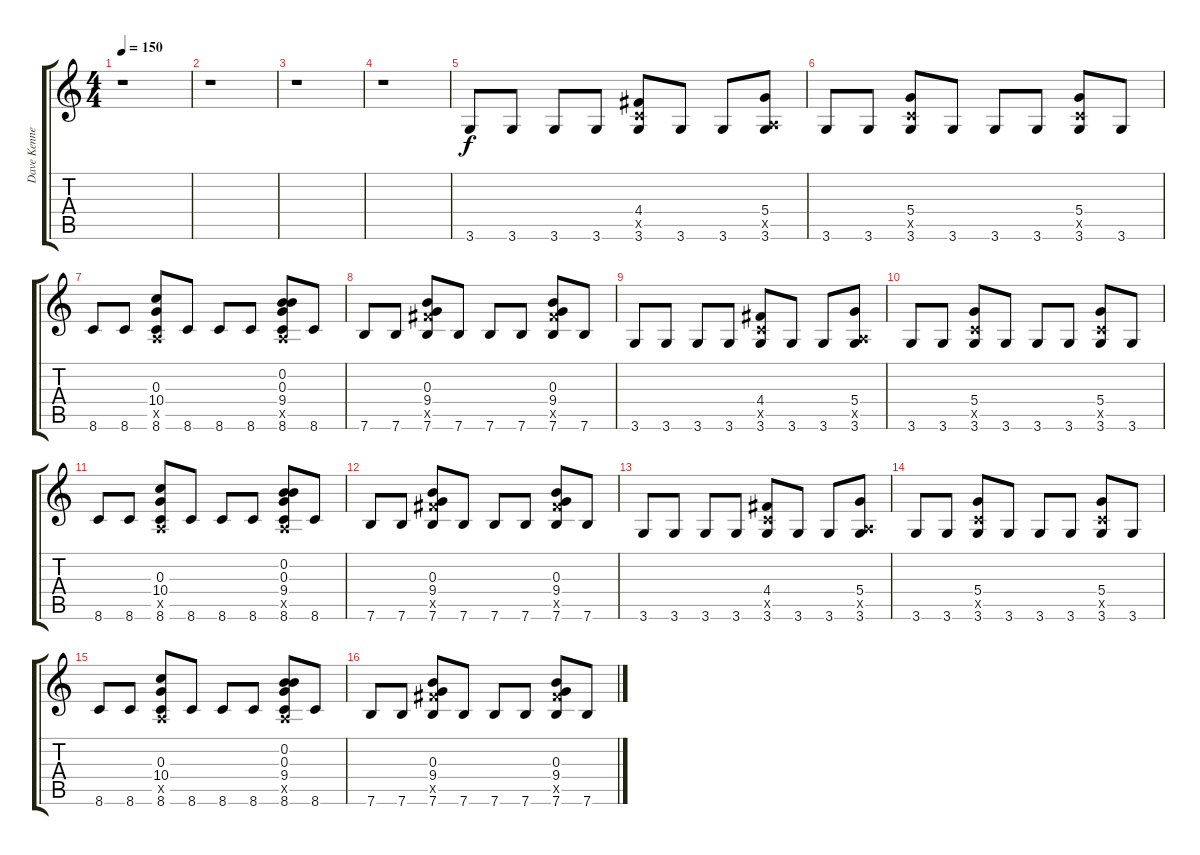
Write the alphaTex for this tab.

\track ("Dave Kennedy (Guitar)" "Dave Kenne") {instrument electricguitarclean}
\staff {score tabs}
\tuning (E4 B3 G3 D3 A2 E2) {hide}
\ts (4 4)
\tempo 150
\clef g2
\ks c
r.1{dy f instrument electricguitarclean} |
r.1 |
r.1 |
r.1 |
3.6.8 3.6.8 3.6.8 3.6.8 (4.4 3.5{x} 3.6).8 3.6.8 3.6.8 (5.4 0.5{x} 3.6).8 |
3.6.8 3.6.8 (5.4 3.5{x} 3.6).8 3.6.8 3.6.8 3.6.8 (5.4 3.5{x} 3.6).8 3.6.8 |
8.6.8 8.6.8 (0.3 10.4 0.5{x} 8.6).8 8.6.8 8.6.8 8.6.8 (0.2 0.3 9.4 0.5{x} 8.6).8 8.6.8 |
7.6.8 7.6.8 (0.3 9.4 9.5{x} 7.6).8 7.6.8 7.6.8 7.6.8 (0.3 9.4 9.5{x} 7.6).8 7.6.8 |
3.6.8 3.6.8 3.6.8 3.6.8 (4.4 3.5{x} 3.6).8 3.6.8 3.6.8 (5.4 0.5{x} 3.6).8 |
3.6.8 3.6.8 (5.4 3.5{x} 3.6).8 3.6.8 3.6.8 3.6.8 (5.4 3.5{x} 3.6).8 3.6.8 |
8.6.8 8.6.8 (0.3 10.4 0.5{x} 8.6).8 8.6.8 8.6.8 8.6.8 (0.2 0.3 9.4 0.5{x} 8.6).8 8.6.8 |
7.6.8 7.6.8 (0.3 9.4 9.5{x} 7.6).8 7.6.8 7.6.8 7.6.8 (0.3 9.4 9.5{x} 7.6).8 7.6.8 |
3.6.8 3.6.8 3.6.8 3.6.8 (4.4 3.5{x} 3.6).8 3.6.8 3.6.8 (5.4 0.5{x} 3.6).8 |
3.6.8 3.6.8 (5.4 3.5{x} 3.6).8 3.6.8 3.6.8 3.6.8 (5.4 3.5{x} 3.6).8 3.6.8 |
8.6.8 8.6.8 (0.3 10.4 0.5{x} 8.6).8 8.6.8 8.6.8 8.6.8 (0.2 0.3 9.4 0.5{x} 8.6).8 8.6.8 |
7.6.8 7.6.8 (0.3 9.4 9.5{x} 7.6).8 7.6.8 7.6.8 7.6.8 (0.3 9.4 9.5{x} 7.6).8 7.6.8
